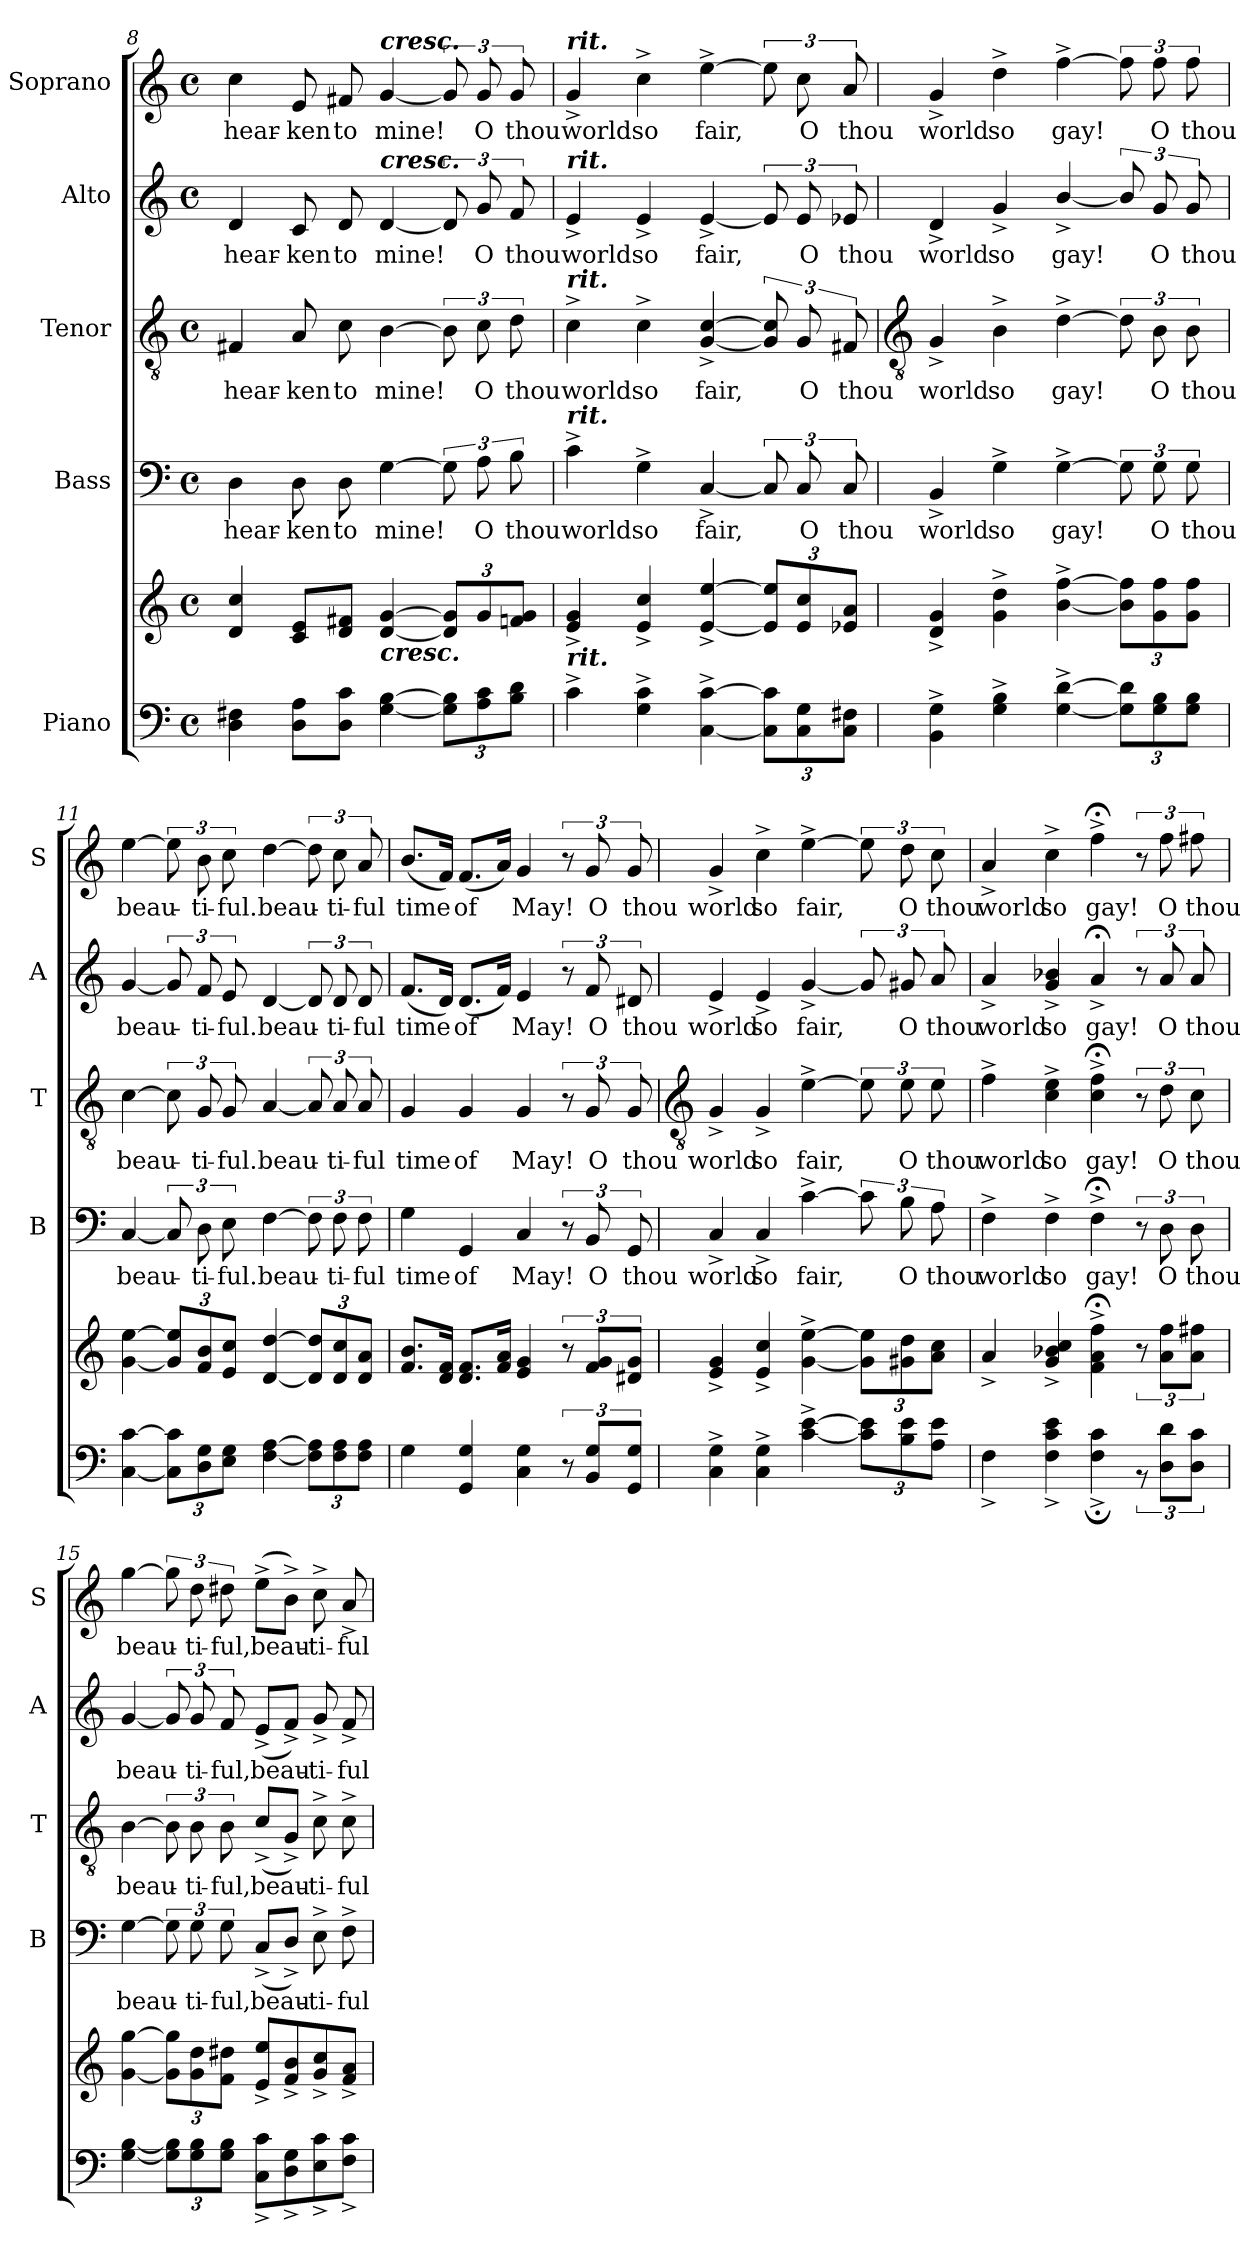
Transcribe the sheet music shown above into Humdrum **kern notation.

**kern	**kern	**kern	**text	**kern	**text	**kern	**text	**kern	**text
*part5	*part5	*part4	*part4	*part3	*part3	*part2	*part2	*part1	*part1
*staff6	*staff5	*staff4	*staff4	*staff3	*staff3	*staff2	*staff2	*staff1	*staff1
*I"Piano	*	*I"Bass	*	*I"Tenor	*	*I"Alto	*	*I"Soprano	*
*	*	*I'B	*	*I'T	*	*I'A	*	*I'S	*
*clefF4	*clefG2	*clefF4	*	*clefGv2	*	*clefG2	*	*clefG2	*
*k[]	*k[]	*k[]	*	*k[]	*	*k[]	*	*k[]	*
*C:	*C:	*C:	*	*C:	*	*C:	*	*C:	*
*M4/4	*M4/4	*M4/4	*	*M4/4	*	*M4/4	*	*M4/4	*
*met(c)	*met(c)	*met(c)	*	*met(c)	*	*met(c)	*	*met(c)	*
=8	=8	=8	=8	=8	=8	=8	=8	=8	=8
!	!	!	!LO:LY:b	!	!LO:LY:b	!	!LO:LY:b	!	!LO:LY:b
4D 4F#X	4d 4cc	4D	hear-	4F#X	hear-	4d	hear-	4cc	hear-
!	!	!	!LO:LY:b	!	!LO:LY:b	!	!LO:LY:b	!	!LO:LY:b
8D 8AL	8c 8eL	8D	-ken	8A	-ken	8c	-ken	8e	-ken
!	!	!	!LO:LY:b	!	!LO:LY:b	!	!LO:LY:b	!	!LO:LY:b
8D 8cJ	8d 8f#XJ	8D	to	8c	to	8d	to	8f#X	to
!	!	!	!	!	!	!	!	!LO:TX:a:Bi:t=cresc.	!
!	!	!	!	!	!	!LO:TX:a:Bi:t=cresc.	!	!	!
!	!LO:TX:b:Bi:t=cresc.	!	!	!	!	!	!	!	!
!	!	!	!LO:LY:b	!	!LO:LY:b	!	!LO:LY:b	!	!LO:LY:b
[4G [4B	[4d [4g	[4G	mine!	[4B	mine!	[4d	mine!	[4g	mine!
12G] 12B]L	12d] 12g]L	12G]	.	12B]	.	12d]	.	12g]	.
!	!	!	!LO:LY:b	!	!LO:LY:b	!	!LO:LY:b	!	!LO:LY:b
12A 12c	12g	12A	O	12c	O	12g	O	12g	O
!	!	!	!LO:LY:b	!	!LO:LY:b	!	!LO:LY:b	!	!LO:LY:b
12B 12dJ	12fn 12gJ	12B	thou	12d	thou	12f	thou	12g	thou
=9	=9	=9	=9	=9	=9	=9	=9	=9	=9
!	!	!	!	!	!	!	!	!LO:TX:a:Bi:t=rit.	!
!	!	!	!	!	!	!LO:TX:a:Bi:t=rit.	!	!	!
!	!	!	!	!LO:TX:a:Bi:t=rit.	!	!	!	!	!
!	!	!LO:TX:a:Bi:t=rit.	!	!	!	!	!	!	!
!LO:TX:a:Bi:t=rit.	!	!	!	!	!	!	!	!	!
!	!	!	!LO:LY:b	!	!LO:LY:b	!	!LO:LY:b	!	!LO:LY:b
4c^	4e^ 4g^	4c^	world	4c^	world	4e^	world	4g^	world
!	!	!	!LO:LY:b	!	!LO:LY:b	!	!LO:LY:b	!	!LO:LY:b
4G^ 4c^	4e^ 4cc^	4G^	so	4c^	so	4e^	so	4cc^	so
!	!	!	!LO:LY:b	!	!LO:LY:b	!	!LO:LY:b	!	!LO:LY:b
[4C^ [4c^	[4e^ [4ee^	[4C^	fair,	[4G^ [4c^	fair,	[4e^	fair,	[4ee^	fair,
12C] 12c]L	12e] 12ee]L	12C]	.	12G] 12c]	.	12e]	.	12ee]	.
!	!	!	!LO:LY:b	!	!LO:LY:b	!	!LO:LY:b	!	!LO:LY:b
12C 12G	12e 12cc	12C	O	12G	O	12e	O	12cc	O
!	!	!	!LO:LY:b	!	!LO:LY:b	!	!LO:LY:b	!	!LO:LY:b
12C 12F#XJ	12e-X 12aJ	12C	thou	12F#X	thou	12e-X	thou	12a	thou
!!LO:LB:g=z
=10	=10	=10	=10	=10	=10	=10	=10	=10	=10
*	*	*	*	*clefGv2	*	*	*	*	*
!	!	!	!LO:LY:b	!	!LO:LY:b	!	!LO:LY:b	!	!LO:LY:b
4BB^ 4G^	4d^ 4g^	4BB^	world	4G^	world	4d^	world	4g^	world
!	!	!	!LO:LY:b	!	!LO:LY:b	!	!LO:LY:b	!	!LO:LY:b
4G^ 4B^	4g^ 4dd^	4G^	so	4B^	so	4g^	so	4dd^	so
!	!	!	!LO:LY:b	!	!LO:LY:b	!	!LO:LY:b	!	!LO:LY:b
[4G^ [4d^	[4b^ [4ff^	[4G^	gay!	[4d^	gay!	[4b^/	gay!	[4ff^	gay!
12G] 12d]L	12b] 12ff]L	12G]	.	12d]	.	12b/]	.	12ff]	.
!	!	!	!LO:LY:b	!	!LO:LY:b	!	!LO:LY:b	!	!LO:LY:b
12G 12B	12g 12ff	12G	O	12B	O	12g	O	12ff	O
!	!	!	!LO:LY:b	!	!LO:LY:b	!	!LO:LY:b	!	!LO:LY:b
12G 12BJ	12g 12ffJ	12G	thou	12B	thou	12g	thou	12ff	thou
=11	=11	=11	=11	=11	=11	=11	=11	=11	=11
!	!	!	!LO:LY:b	!	!LO:LY:b	!	!LO:LY:b	!	!LO:LY:b
[4C [4c	[4g [4ee	[4C	beau-	[4c	beau-	[4g	beau-	[4ee	beau-
12C] 12c]L	12g] 12ee]L	12C]	.	12c]	.	12g]	.	12ee]	.
!	!	!	!LO:LY:b	!	!LO:LY:b	!	!LO:LY:b	!	!LO:LY:b
12D 12G	12f 12b	12D	ti-	12G	ti-	12f	ti-	12b	ti-
!	!	!	!LO:LY:b	!	!LO:LY:b	!	!LO:LY:b	!	!LO:LY:b
12E 12GJ	12e 12ccJ	12E	-ful.	12G	-ful.	12e	-ful.	12cc	-ful.
!	!	!	!LO:LY:b	!	!LO:LY:b	!	!LO:LY:b	!	!LO:LY:b
[4F [4A	[4d [4dd	[4F	beau-	[4A	beau-	[4d/	beau-	[4dd	beau-
12F] 12A]L	12d] 12dd]L	12F]	.	12A]	.	12d]	.	12dd]	.
!	!	!	!LO:LY:b	!	!LO:LY:b	!	!LO:LY:b	!	!LO:LY:b
12F 12A	12d 12cc	12F	ti-	12A	ti-	12d	ti-	12cc	ti-
!	!	!	!LO:LY:b	!	!LO:LY:b	!	!LO:LY:b	!	!LO:LY:b
12F 12AJ	12d 12aJ	12F	-ful	12A	-ful	12d	-ful	12a	-ful
=12	=12	=12	=12	=12	=12	=12	=12	=12	=12
!	!	!	!LO:LY:b	!	!LO:LY:b	!	!LO:LY:b	!	!LO:LY:b
4G	8.f 8.bL	4G	time	4G	time	(<8.fL	time	(<8.bL	time
.	16d 16fJ	.	.	.	.	16dJ)	.	16fJ)	.
!	!	!	!LO:LY:b	!	!LO:LY:b	!	!LO:LY:b	!	!LO:LY:b
4GG 4G	8.d 8.fL	4GG	of	4G	of	(<8.dL	of	(<8.fL	of
.	16f 16aJ	.	.	.	.	16fJ)	.	16aJ)	.
!	!	!	!LO:LY:b	!	!LO:LY:b	!	!LO:LY:b	!	!LO:LY:b
4C 4G	4e 4g	4C	May!	4G	May!	4e	May!	4g	May!
12r	12r	12r	.	12r	.	12r	.	12r	.
!	!	!	!LO:LY:b	!	!LO:LY:b	!	!LO:LY:b	!	!LO:LY:b
12BB 12GL	12f 12gL	12BB	O	12G	O	12f	O	12g	O
!	!	!	!LO:LY:b	!	!LO:LY:b	!	!LO:LY:b	!	!LO:LY:b
12GG 12GJ	12d#X 12gJ	12GG	thou	12G	thou	12d#X	thou	12g	thou
!!LO:LB:g=z
=13	=13	=13	=13	=13	=13	=13	=13	=13	=13
*	*	*	*	*clefGv2	*	*	*	*	*
*^	*	*	*	*	*	*	*	*	*
!	!	!	!	!LO:LY:b	!	!LO:LY:b	!	!LO:LY:b	!	!LO:LY:b
3%2ryy	4C\^ 4G\^	4e^ 4g^	4C^	world	4G^	world	4e^	world	4g^	world
!	!	!	!	!LO:LY:b	!	!LO:LY:b	!	!LO:LY:b	!	!LO:LY:b
.	4C\^ 4G\^	4e^ 4cc^	4C^	so	4G^	so	4e^	so	4cc^	so
!	!	!	!	!LO:LY:b	!	!LO:LY:b	!	!LO:LY:b	!	!LO:LY:b
.	[4c\^ [4e\^	[4g^ [4ee^	[4c^	fair,	[4e^	fair,	[4g^	fair,	[4ee^	fair,
6ryy	.	.	.	.	.	.	.	.	.	.
.	12c\] 12e\]L	12g] 12ee]L	12c]	.	12e]	.	12g]	.	12ee]	.
!	!	!	!	!LO:LY:b	!	!LO:LY:b	!	!LO:LY:b	!	!LO:LY:b
6ryy	12B\ 12e\	12g#X 12dd	12B	O	12e	O	12g#X	O	12dd	O
!	!	!	!	!LO:LY:b	!	!LO:LY:b	!	!LO:LY:b	!	!LO:LY:b
.	12A\ 12e\J	12a 12ccJ	12A	thou	12e	thou	12a	thou	12cc	thou
=14	=14	=14	=14	=14	=14	=14	=14	=14	=14	=14
!	!	!	!	!LO:LY:b	!	!LO:LY:b	!	!LO:LY:b	!	!LO:LY:b
1ryy	4F^\	4a^	4F^	world	4f^	world	4a^	world	4a^	world
!	!	!	!	!LO:LY:b	!	!LO:LY:b	!	!LO:LY:b	!	!LO:LY:b
.	4F\^ 4c\^ 4e\^	4g^ 4b-X^ 4cc^	4F^	so	4c^ 4e^	so	4g^ 4b-X^	so	4cc^	so
!	!	!	!	!LO:LY:b	!	!LO:LY:b	!	!LO:LY:b	!	!LO:LY:b
.	4F\;^ 4c\;^	4f;<^ 4a;<^ 4ff;<^	4F;<^	gay!	4c;<^ 4f;<^	gay!	4a;<^	gay!	4ff;<^	gay!
.	12r	12r	12r	.	12r	.	12r	.	12r	.
!	!	!	!	!LO:LY:b	!	!LO:LY:b	!	!LO:LY:b	!	!LO:LY:b
.	12D\ 12d\L	12a 12ffL	12D	O	12d	O	12a	O	12ff	O
!	!	!	!	!LO:LY:b	!	!LO:LY:b	!	!LO:LY:b	!	!LO:LY:b
.	12D\ 12c\J	12a 12ff#XJ	12D	thou	12c	thou	12a	thou	12ff#X	thou
=15	=15	=15	=15	=15	=15	=15	=15	=15	=15	=15
!	!	!	!	!LO:LY:b	!	!LO:LY:b	!	!LO:LY:b	!	!LO:LY:b
1ryy	[4G\ [4B\	[4g [4gg	[4G	beau-	[4B	beau-	[4g	beau-	[4gg	beau-
.	12G\] 12B\]L	12g] 12gg]L	12G]	.	12B]	.	12g]	.	12gg]	.
!	!	!	!	!LO:LY:b	!	!LO:LY:b	!	!LO:LY:b	!	!LO:LY:b
.	12G\ 12B\	12g 12dd	12G	ti-	12B	ti-	12g	ti-	12dd	ti-
!	!	!	!	!LO:LY:b	!	!LO:LY:b	!	!LO:LY:b	!	!LO:LY:b
.	12G\ 12B\J	12f 12dd#XJ	12G	-ful,	12B	-ful,	12f	-ful,	12dd#X	-ful,
!	!	!	!	!LO:LY:b	!	!LO:LY:b	!	!LO:LY:b	!	!LO:LY:b
.	8C\^ 8c\^L	8e^ 8ee^L	(<8C^L	beau-	(<8c^L	beau-	(<8e^L	beau-	(>8ee^L	beau-
.	8D\^ 8G\^	8f^ 8b^	8D^J)	.	8G^J)	.	8f^J)	.	8b^J)	.
!	!	!	!	!LO:LY:b	!	!LO:LY:b	!	!LO:LY:b	!	!LO:LY:b
.	8E\^ 8c\^	8g^ 8cc^	8E^	ti-	8c^	ti-	8g^	ti-	8cc^	ti-
!	!	!	!	!LO:LY:b	!	!LO:LY:b	!	!LO:LY:b	!	!LO:LY:b
.	8F\^ 8c\^J	8f^ 8a^J	8F^	-ful	8c^	-ful	8f^	-ful	8a^	-ful
*v	*v	*	*	*	*	*	*	*	*	*
=	=	=	=	=	=	=	=	=	=
*-	*-	*-	*-	*-	*-	*-	*-	*-	*-
